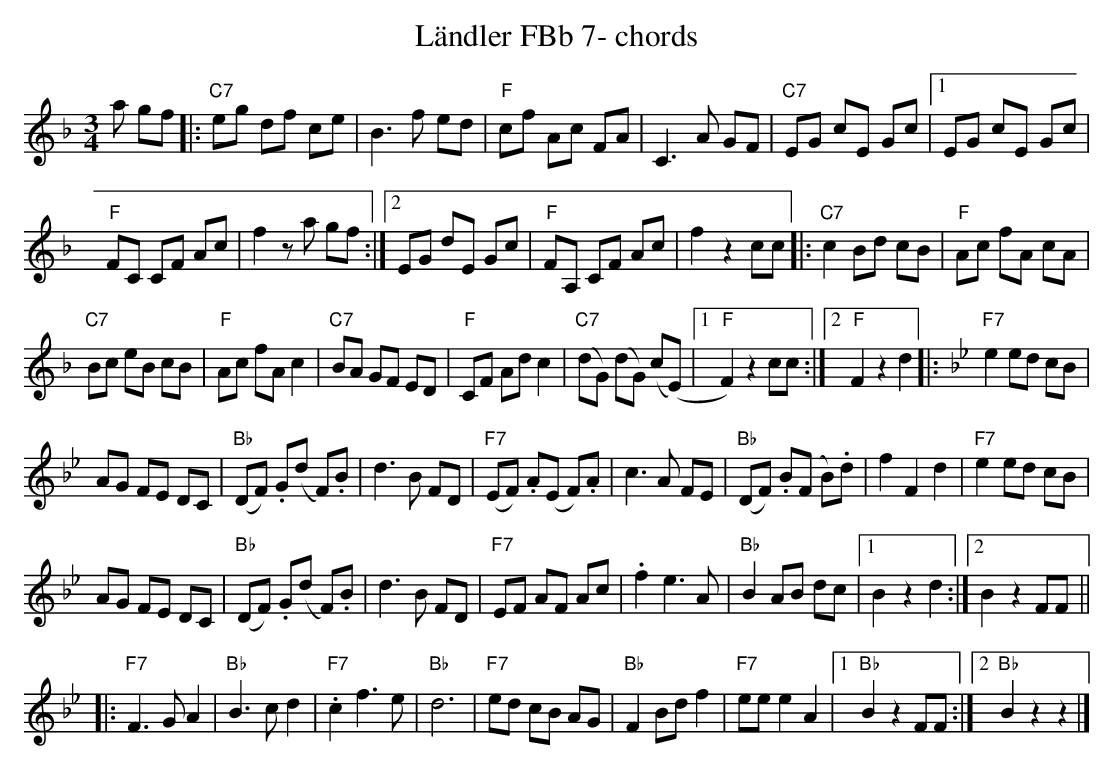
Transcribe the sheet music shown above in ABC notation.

X:1
T:Ländler FBb 7- chords
M:3/4
L:1/8
K:Fmaj%%MIDI gchordon
a gf |: "C7"eg df ce | B3f ed | "F"cf Ac FA | C3A GF | "C7"EG cE Gc |1 EG cE Gc |
"F"FC CF Ac | f2 za gf :|2 EG dE Gc | "F"FA, CF Ac | f2 z2 cc |: "C7"c2 Bd cB | "F"Ac fA cA |
"C7"Bc eB cB | "F"Ac fA c2 | "C7"BA GF ED | "F"CF Ad c2 | "C7"(dG) (dG) (c(E) |1 "F"F2) z2 cc :|2 "F"F2z2d2 |: [K:Bbmaj] "F7"e2 ed cB |
AG FE DC | "Bb"(DF) .G(d F).B | d3B FD | "F7"(EF) .A(E F).A | c3A FE | "Bb"(DF) .B(F B).d | f2F2d2 | "F7"e2 ed cB |
AG FE DC | "Bb"(DF) .G(d F).B | d3B FD | "F7"EF AF Ac | .f2 e3A | "Bb"B2 AB dc |1 B2z2d2 :|2 B2z2FF ||
|: "F7"F3G A2 | "Bb"B3c d2 | "F7".c2 f3e | "Bb"d6 | "F7"ed cB AG | "Bb"F2 Bd f2 | "F7"ee e2 A2 |1 "Bb"B2 z2 FF :|2 "Bb"B2z2z2 |]
